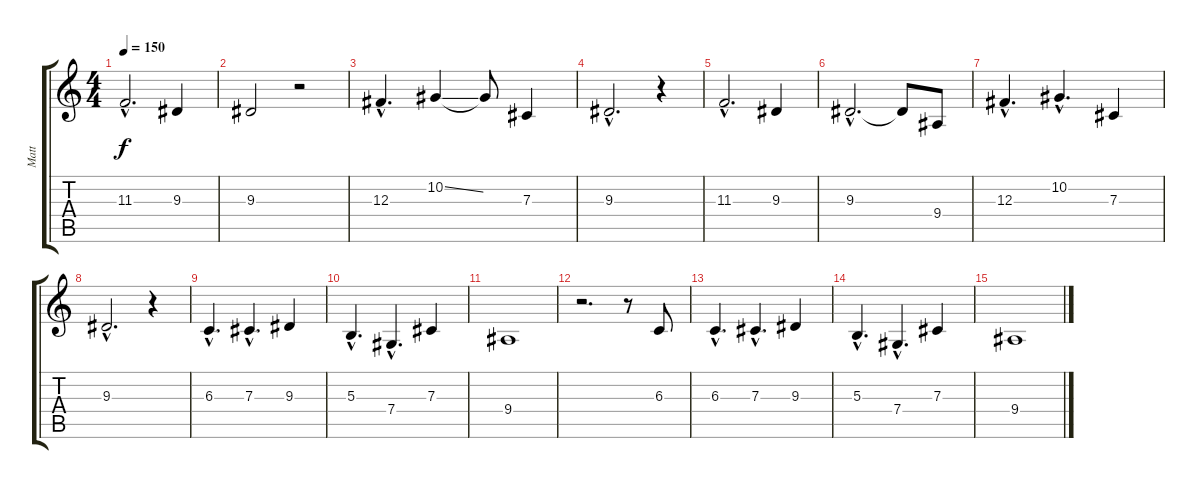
\track ("Matt" "Matt") {instrument lead1square}
\staff {score tabs}
\tuning (Eb4 Bb3 Gb3 Db3 Ab2 Eb2) {hide}
\ts (4 4)
\tempo 150
\clef g2
\ks c
11.3{hac}.2{d dy f} 9.3.4 |
9.3.2 r.2 |
12.3{hac}.4{d} 10.2{ss}.4 10.2{t}.8 7.3.4 |
9.3{hac}.2{d} r.4 |
11.3{hac}.2{d} 9.3.4 |
9.3{hac}.2{d} 9.3{t}.8 9.4.8 |
12.3{hac}.4{d} 10.2{hac}.4{d} 7.3.4 |
9.3{hac}.2{d} r.4 |
6.3{hac}.4{d} 7.3{hac}.4{d} 9.3.4 |
5.3{hac}.4{d} 7.4{hac}.4{d} 7.3.4 |
9.4.1 |
r.2{d} r.8 6.3.8 |
6.3{hac}.4{d} 7.3{hac}.4{d} 9.3.4 |
5.3{hac}.4{d} 7.4{hac}.4{d} 7.3.4 |
9.4.1
